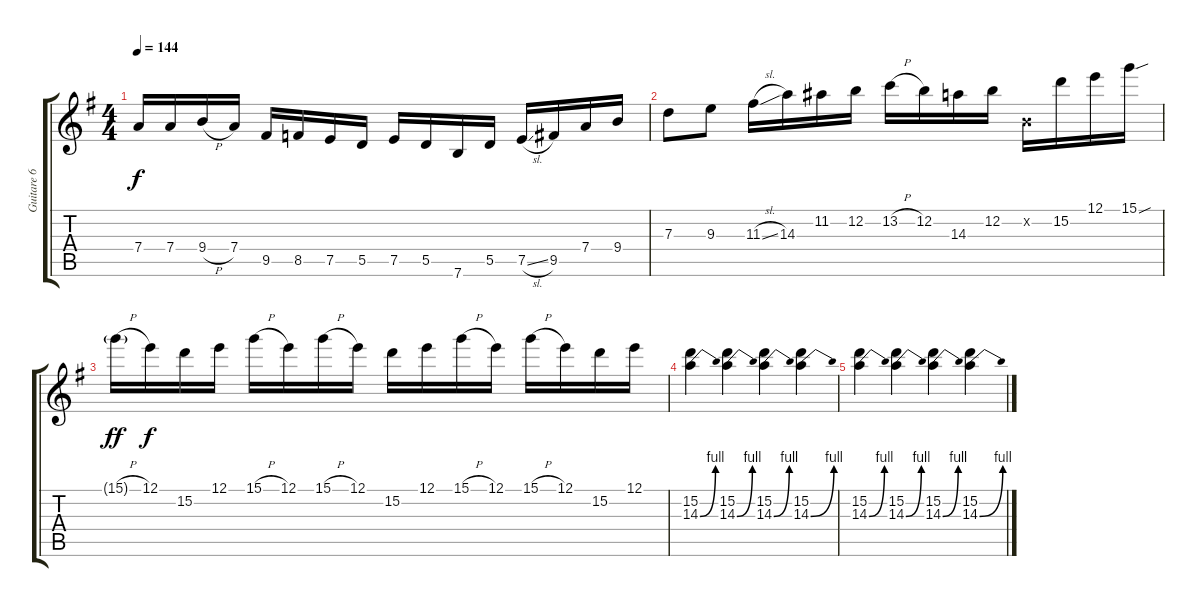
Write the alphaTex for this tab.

\track ("Guitare 6 " "Guitare 6 ") {instrument distortionguitar}
\staff {score tabs}
\tuning (E4 B3 G3 D3 A2 E2) {hide}
\ts (4 4)
\tempo 144
\clef g2
\ks g
7.4.16{dy f} 7.4.16 9.4{h}.16 7.4.16 9.5.16 8.5.16 7.5.16 5.5.16 7.5.16 5.5.16 7.6.16 5.5.16 7.5{sl}.16 9.5.16 7.4.16 9.4.16 |
7.3.8 9.3.8 11.3{sl}.16 14.3.16 11.2.16 12.2.16 13.2{h}.16 12.2.16 14.3.16 12.2.16 0.2{x}.16 15.2.16 12.1.16 15.1{sou}.16 |
15.1{h g}.16{dy ff} 12.1.16{dy f} 15.2.16 12.1.16 15.1{h}.16 12.1.16 15.1{h}.16 12.1.16 15.2.16 12.1.16 15.1{h}.16 12.1.16 15.1{h}.16 12.1.16 15.2.16 12.1.16 |
(15.2 14.3{be (bend 0 0 60 4)}).4{volume 4} (15.2 14.3{be (bend 0 0 60 4)}).4 (15.2 14.3{be (bend 0 0 60 4)}).4 (15.2 14.3{be (bend 0 0 60 4)}).4 |
(15.2 14.3{be (bend 0 0 60 4)}).4 (15.2 14.3{be (bend 0 0 60 4)}).4 (15.2 14.3{be (bend 0 0 60 4)}).4 (15.2 14.3{be (bend 0 0 60 4)}).4{volume 0}
